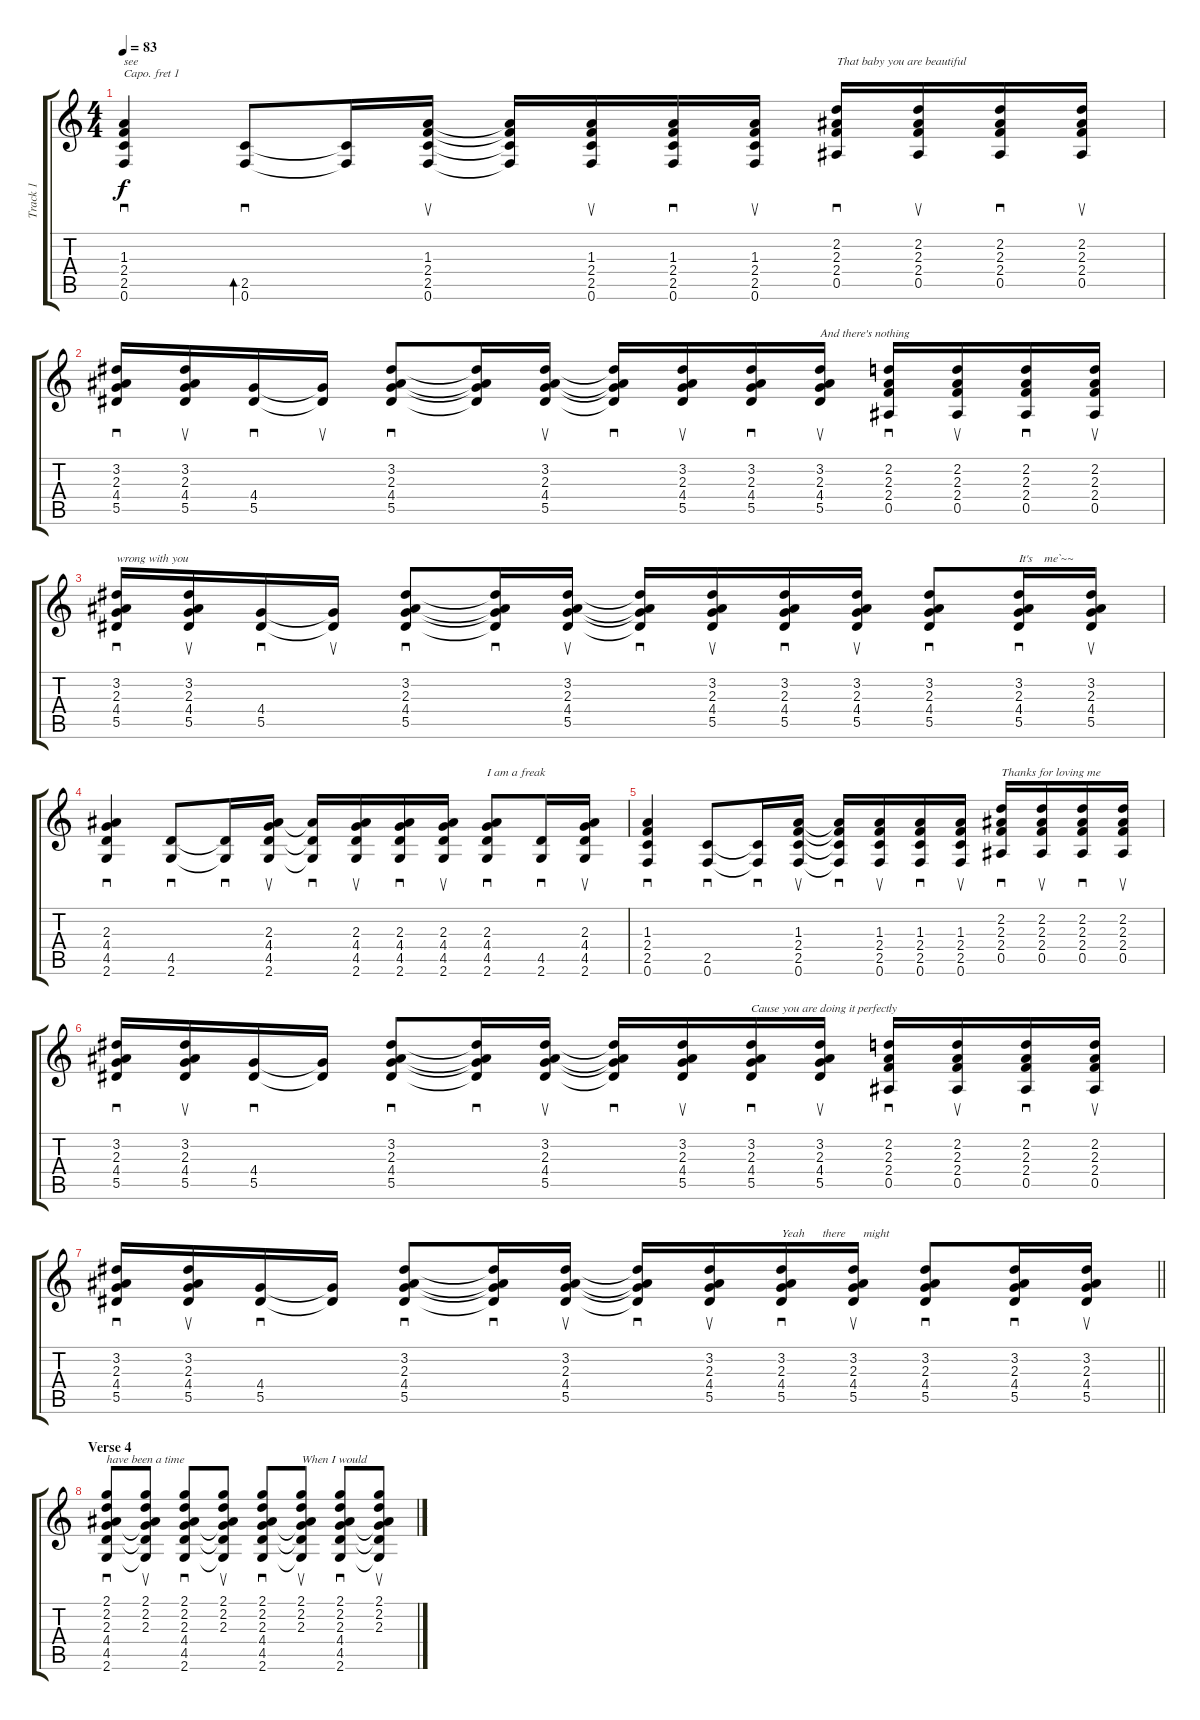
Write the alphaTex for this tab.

\track ("Track 1" "Track 1") {instrument electricguitarclean}
\staff {score tabs}
\capo 1
\tuning (E4 B3 G3 D3 A2 E2) {hide}
\ts (4 4)
\tempo 83
\clef g2
\ks c
(1.3 2.4 2.5 0.6).4{sd txt "see" dy f} (2.5 0.6).8{sd bd 30} (2.5{t} 0.6{t}).16 (1.3 2.4 2.5 0.6).16{su} (1.3{t} 2.4{t} 2.5{t} 0.6{t}).16 (1.3 2.4 2.5 0.6).16{su} (1.3 2.4 2.5 0.6).16{sd} (1.3 2.4 2.5 0.6).16{su} (2.2 2.3 2.4 0.5).16{sd txt "That baby you are beautiful"} (2.2 2.3 2.4 0.5).16{su} (2.2 2.3 2.4 0.5).16{sd} (2.2 2.3 2.4 0.5).16{su} |
(3.2 2.3 4.4 5.5).16{sd} (3.2 2.3 4.4 5.5).16{su} (4.4 5.5).16{sd} (4.4{t} 5.5{t}).16{su} (3.2 2.3 4.4 5.5).8{sd} (3.2{t} 2.3{t} 4.4{t} 5.5{t}).16 (3.2 2.3 4.4 5.5).16{su} (3.2{t} 2.3{t} 4.4{t} 5.5{t}).16{sd} (3.2 2.3 4.4 5.5).16{su} (3.2 2.3 4.4 5.5).16{sd} (3.2 2.3 4.4 5.5).16{su txt "And there's nothing"} (2.2 2.3 2.4 0.5).16{sd} (2.2 2.3 2.4 0.5).16{su} (2.2 2.3 2.4 0.5).16{sd} (2.2 2.3 2.4 0.5).16{su} |
(3.2 2.3 4.4 5.5).16{sd txt "wrong with you"} (3.2 2.3 4.4 5.5).16{su} (4.4 5.5).16{sd} (4.4{t} 5.5{t}).16{su} (3.2 2.3 4.4 5.5).8{sd} (3.2{t} 2.3{t} 4.4{t} 5.5{t}).16{sd} (3.2 2.3 4.4 5.5).16{su} (3.2{t} 2.3{t} 4.4{t} 5.5{t}).16{sd} (3.2 2.3 4.4 5.5).16{su} (3.2 2.3 4.4 5.5).16{sd} (3.2 2.3 4.4 5.5).16{su} (3.2 2.3 4.4 5.5).8{sd} (3.2 2.3 4.4 5.5).16{sd txt "It's    me`~~"} (3.2 2.3 4.4 5.5).16{su} |
(2.3 4.4 4.5 2.6).4{sd} (4.5 2.6).8{sd} (4.5{t} 2.6{t}).16{sd} (2.3 4.4 4.5 2.6).16{su} (2.3{t} 4.5{t} 2.6{t}).16{sd} (2.3 4.4 4.5 2.6).16{su} (2.3 4.4 4.5 2.6).16{sd} (2.3 4.4 4.5 2.6).16{su} (2.3 4.4 4.5 2.6).8{sd txt "I am a freak"} (4.5 2.6).16{sd} (2.3 4.4 4.5 2.6).16{su} |
(1.3 2.4 2.5 0.6).4{sd} (2.5 0.6).8{sd} (2.5{t} 0.6{t}).16{sd} (1.3 2.4 2.5 0.6).16{su} (1.3{t} 2.4{t} 2.5{t} 0.6{t}).16{sd} (1.3 2.4 2.5 0.6).16{su} (1.3 2.4 2.5 0.6).16{sd} (1.3 2.4 2.5 0.6).16{su} (2.2 2.3 2.4 0.5).16{sd txt "Thanks for loving me"} (2.2 2.3 2.4 0.5).16{su} (2.2 2.3 2.4 0.5).16{sd} (2.2 2.3 2.4 0.5).16{su} |
(3.2 2.3 4.4 5.5).16{sd} (3.2 2.3 4.4 5.5).16{su} (4.4 5.5).16{sd} (4.4{t} 5.5{t}).16 (3.2 2.3 4.4 5.5).8{sd} (3.2{t} 2.3{t} 4.4{t} 5.5{t}).16{sd} (3.2 2.3 4.4 5.5).16{su} (3.2{t} 2.3{t} 4.4{t} 5.5{t}).16{sd} (3.2 2.3 4.4 5.5).16{su} (3.2 2.3 4.4 5.5).16{sd txt "Cause you are doing it perfectly"} (3.2 2.3 4.4 5.5).16{su} (2.2 2.3 2.4 0.5).16{sd} (2.2 2.3 2.4 0.5).16{su} (2.2 2.3 2.4 0.5).16{sd} (2.2 2.3 2.4 0.5).16{su} |
\barLineRight lightlight
(3.2 2.3 4.4 5.5).16{sd} (3.2 2.3 4.4 5.5).16{su} (4.4 5.5).16{sd} (4.4{t} 5.5{t}).16 (3.2 2.3 4.4 5.5).8{sd} (3.2{t} 2.3{t} 4.4{t} 5.5{t}).16{sd} (3.2 2.3 4.4 5.5).16{su} (3.2{t} 2.3{t} 4.4{t} 5.5{t}).16{sd} (3.2 2.3 4.4 5.5).16{su} (3.2 2.3 4.4 5.5).16{sd txt "Yeah      there      might"} (3.2 2.3 4.4 5.5).16{su} (3.2 2.3 4.4 5.5).8{sd} (3.2 2.3 4.4 5.5).16{sd} (3.2 2.3 4.4 5.5).16{su} |
\section ("" "Verse 4")
(2.1 2.2 2.3 4.4 4.5 2.6).8{sd txt "have been a time"} (2.1 2.2 2.3 4.4{t} 4.5{t} 2.6{t}).8{su} (2.1 2.2 2.3 4.4 4.5 2.6).8{sd} (2.1 2.2 2.3 4.4{t} 4.5{t} 2.6{t}).8{su} (2.1 2.2 2.3 4.4 4.5 2.6).8{sd} (2.1 2.2 2.3 4.4{t} 4.5{t} 2.6{t}).8{su txt "When I would"} (2.1 2.2 2.3 4.4 4.5 2.6).8{sd} (2.1 2.2 2.3 4.4{t} 4.5{t} 2.6{t}).8{su}
